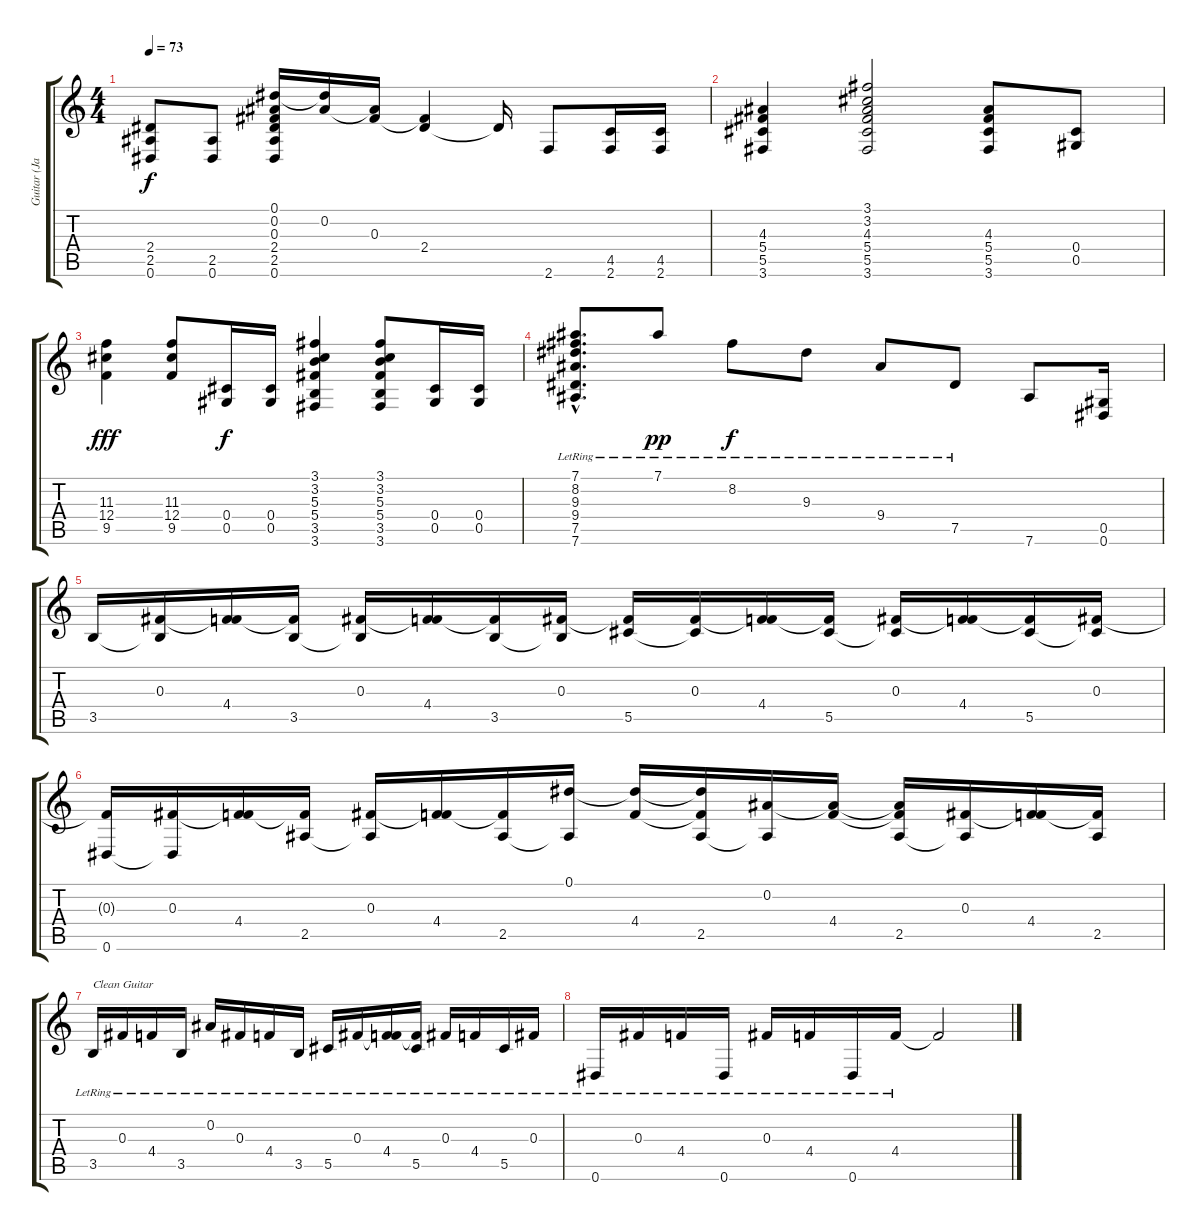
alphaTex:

\track ("Guitar (Jade)" "Guitar (Ja") {instrument electricguitarjazz}
\staff {score tabs}
\tuning (Eb4 Bb3 Gb3 Db3 Ab2 Eb2) {hide}
\ts (4 4)
\tempo 73
\clef g2
\ks c
(2.4 2.5 0.6).8{dy f instrument overdrivenguitar} (2.5 0.6).8 (0.1 0.2 0.3 2.4 2.5 0.6).16 (0.1{t} 0.2).16 (0.2{t} 0.3).16 (0.3{t} 2.4).4 2.4{t}.16 2.6.8 (4.5 2.6).16 (4.5 2.6).16 |
(4.3 5.4 5.5 3.6).4 (3.1 3.2 4.3 5.4 5.5 3.6).2 (4.3 5.4 5.5 3.6).8 (0.4 0.5).8 |
(11.3 12.4 9.5).4{dy fff} (11.3 12.4 9.5).8 (0.4 0.5).16{dy f} (0.4 0.5).16 (3.1 3.2 5.3 5.4 3.5 3.6).4 (3.1 3.2 5.3 5.4 3.5 3.6).8 (0.4 0.5).16 (0.4 0.5).16 |
(7.1{hac lr} 8.2{hac lr} 9.3{hac lr} 9.4{hac lr} 7.5{hac} 7.6{hac}).8{d} 7.1{lr}.8{dy pp} 8.2{lr}.8{dy f} 9.3{lr}.8 9.4{lr}.8 7.5{lr}.8 7.6.8 (0.5 0.6).16 |
3.5.16 (0.3 3.5{t}).16 (0.3{t} 4.4).16 (4.4{t} 3.5).16 (0.3 3.5{t}).16 (0.3{t} 4.4).16 (4.4{t} 3.5).16 (0.3 3.5{t}).16 (0.3{t} 5.5).16 (0.3 5.5{t}).16 (0.3{t} 4.4).16 (4.4{t} 5.5).16 (0.3 5.5{t}).16 (0.3{t} 4.4).16 (4.4{t} 5.5).16 (0.3 5.5{t}).16 |
(0.3{t} 0.6).16 (0.3 0.6{t}).16 (0.3{t} 4.4).16 (4.4{t} 2.5).16 (0.3 2.5{t}).16 (0.3{t} 4.4).16 (4.4{t} 2.5).16 (0.1 2.5{t}).16 (0.1{t} 4.4).16 (0.1{t} 4.4{t} 2.5).16 (0.2 2.5{t}).16 (0.2{t} 4.4).16 (0.2{t} 4.4{t} 2.5).16 (0.3 2.5{t}).16 (0.3{t} 4.4).16 (4.4{t} 2.5).16 |
3.5{lr}.16{txt "Clean Guitar" instrument electricguitarjazz} 0.3{lr}.16 4.4{lr}.16 3.5{lr}.16 0.2{lr}.16 0.3{lr}.16 4.4{lr}.16 3.5{lr}.16 5.5{lr}.16 0.3{lr}.16 (0.3{t} 4.4{lr}).16 (4.4{t} 5.5{lr}).16 0.3{lr}.16 4.4{lr}.16 5.5{lr}.16 0.3{lr}.16 |
0.6{lr}.16 0.3{lr}.16 4.4{lr}.16 0.6{lr}.16 0.3{lr}.16 4.4{lr}.16 0.6{lr}.16 4.4{lr}.16 4.4{t}.2
